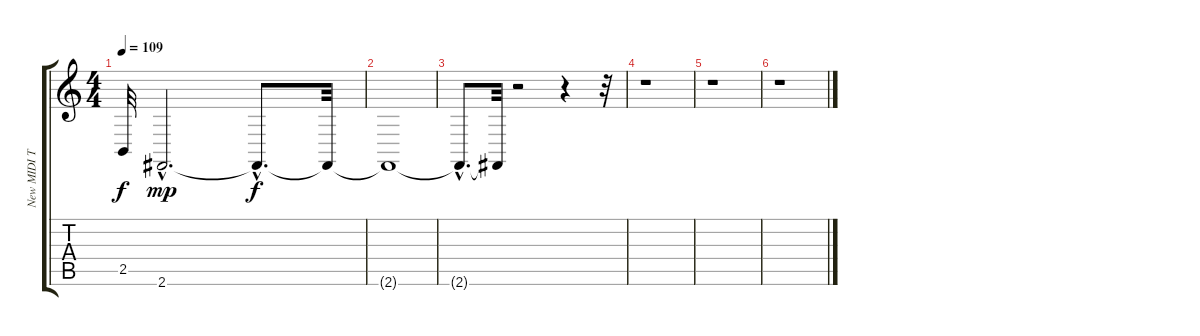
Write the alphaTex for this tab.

\track ("New MIDI Track" "New MIDI T") {instrument fx7echoes}
\staff {score tabs}
\tuning (E4 B3 G3 D3 A2 E2) {hide}
\ts (4 4)
\tempo 109
\clef g2
\ks c
2.5{t}.32{dy f} 2.6{hac}.2{d dy mp} 2.6{hac t}.8{d dy f} 2.6{t}.32 |
2.6{t}.1 |
2.6{hac t}.8{d} 2.6{t}.32 r.2 r.4 r.32 |
r.1 |
r.1 |
r.1
